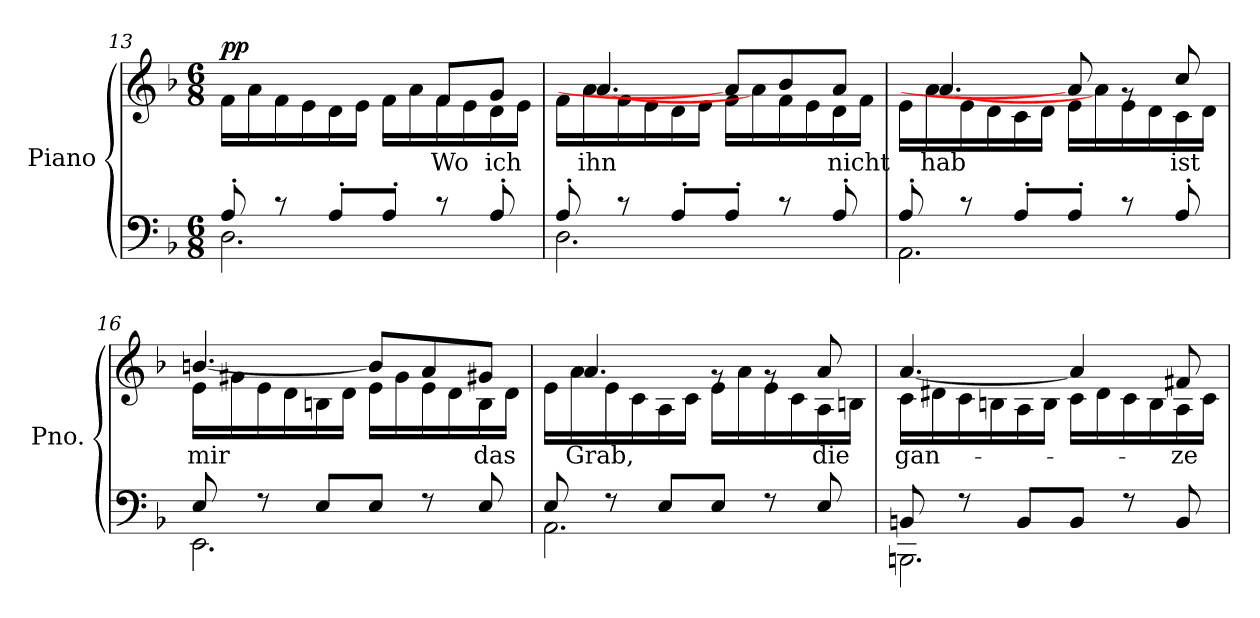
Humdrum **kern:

**kern	**kern	**text	**dynam
*part1	*part1	*part1	*part1
*staff2	*staff1	*staff1	*staff1/2
*I"Piano	*	*	*
*I'Pno.	*	*	*
*clefF4	*clefG2	*	*
*k[b-]	*k[b-]	*	*
*M6/8	*M6/8	*	*
=13	=13	=13	=13
*^	*^	*	*
!	!	!	!	!	!LO:DY:b
8A'/	2.D\	16f\LL	4.ryy	.	pp
.	.	16a\	.	.	.
*	*	*MM113	*	*	*
8r	.	16f\	.	.	.
.	.	16e\	.	.	.
8A'/L	.	16d\	.	.	.
.	.	16e\JJ	.	.	.
8A'/J	.	16f\LL	8ryy	.	.
.	.	16a\	.	.	.
!	!	!	!	!LO:LY:a	!
8r	.	16f\	8f/L	Wo	.
.	.	16e\	.	.	.
*	*	*MM105	*	*	*
!	!	!	!	!LO:LY:a	!
8A'/	.	16d\	8g/J	ich	.
.	.	16e\JJ	.	.	.
=14	=14	=14	=14	=14	=14
*	*	*	*^	*	*
8A'/	2.D\	16f\LL	16ryy	4.ryy	.	.
*	*	*MM113	*	*	*	*
!	!	!	!LO:N:head=solid	!	!LO:LY:a	!
.	.	16a\	[4.a/	.	ihn	.
8r	.	16f\	.	.	.	.
.	.	16e\	.	.	.	.
8A'/L	.	16d\	.	.	.	.
.	.	16e\JJ	.	.	.	.
8A'/J	.	16f\LL	.	8a/L]	.	.
.	.	16a\	16ayy	.	.	.
8r	.	16f:\	4ryy	8b-/	.	.
.	.	16e\	.	.	.	.
*	*	*MM105	*	*	*	*
!	!	!	!	!	!LO:LY:a	!
8A'/	.	16d\	.	8a/J	nicht	.
.	.	16f\JJ	.	.	.	.
=15	=15	=15	=15	=15	=15	=15
8A'/	2.AA\	16e\LL	16ryy	4.ryy	.	.
*	*	*MM113	*	*	*	*
!	!	!	!LO:N:head=solid	!	!LO:LY:a	!
.	.	16a\	[4.a/	.	hab	.
8r	.	16e\	.	.	.	.
.	.	16d\	.	.	.	.
8A'/L	.	16c\	.	.	.	.
.	.	16d\JJ	.	.	.	.
8A'/J	.	16e\LL	.	8a/]	.	.
.	.	16a\	16ayy	.	.	.
8r	.	16e\	4ryy	8rg	.	.
.	.	16d\	.	.	.	.
*	*	*MM98	*	*	*	*
!	!	!	!	!	!LO:LY:a	!
8A'/	.	16c\	.	8cc/	ist	.
.	.	16d\JJ	.	.	.	.
*	*	*	*v	*v	*	*
!!LO:LB:g=z
=16	=16	=16	=16	=16	=16
!	!	!	!	!LO:LY:a	!
8E/	2.EE\	16e\LL	[4.bn/	mir	.
.	.	16g#X\	.	.	.
*	*	*MM105	*	*	*
8r	.	16e\	.	.	.
.	.	16d\	.	.	.
*	*	*MM113	*	*	*
8E/L	.	16Bn\	.	.	.
.	.	16d\JJ	.	.	.
8E/J	.	16e\LL	8b/L]	.	.
.	.	16g#\	.	.	.
8r	.	16e\	8a/	.	.
.	.	16d\	.	.	.
!	!	!	!	!LO:LY:a	!
8E/	.	16B\	8g#X/J	das	.
.	.	16d\JJ	.	.	.
=17	=17	=17	=17	=17	=17
*	*	*	*^	*	*
8E/	2.AA\	16e\LL	16ryy	4.ryy	.	.
!	!	!	!LO:N:head=solid	!	!LO:LY:a	!
.	.	16a\	4.a/	.	Grab,	.
8r	.	16e\	.	.	.	.
.	.	16c\	.	.	.	.
8E/L	.	16A\	.	.	.	.
.	.	16c\JJ	.	.	.	.
8E/J	.	16e\LL	.	8rg	.	.
.	.	16a\	16ayy	.	.	.
8r	.	16e\	4ryy	8rg	.	.
.	.	16c\	.	.	.	.
!	!	!	!	!	!LO:LY:a	!
8E/	.	16A\	.	8a/	die	.
.	.	16Bn\JJ	.	.	.	.
*	*	*	*v	*v	*	*
=18	=18	=18	=18	=18	=18
!	!	!	!	!LO:LY:a	!
8BBn/	2.BBBn\	16c\LL	[4.a/	gan-	.
.	.	16d#X\	.	.	.
8r	.	16c\	.	.	.
.	.	16Bn\	.	.	.
8BB/L	.	16A\	.	.	.
.	.	16B\JJ	.	.	.
8BB/J	.	16c\LL	4a/]	.	.
.	.	16d#\	.	.	.
8r	.	16c\	.	.	.
.	.	16B\	.	.	.
*	*	*MM105	*	*	*
!	!	!	!	!LO:LY:a	!
8BB/	.	16A\	8f#X/	-ze	.
.	.	16c\JJ	.	.	.
*v	*v	*	*	*	*
*	*v	*v	*	*
=	=	=	=
*-	*-	*-	*-
